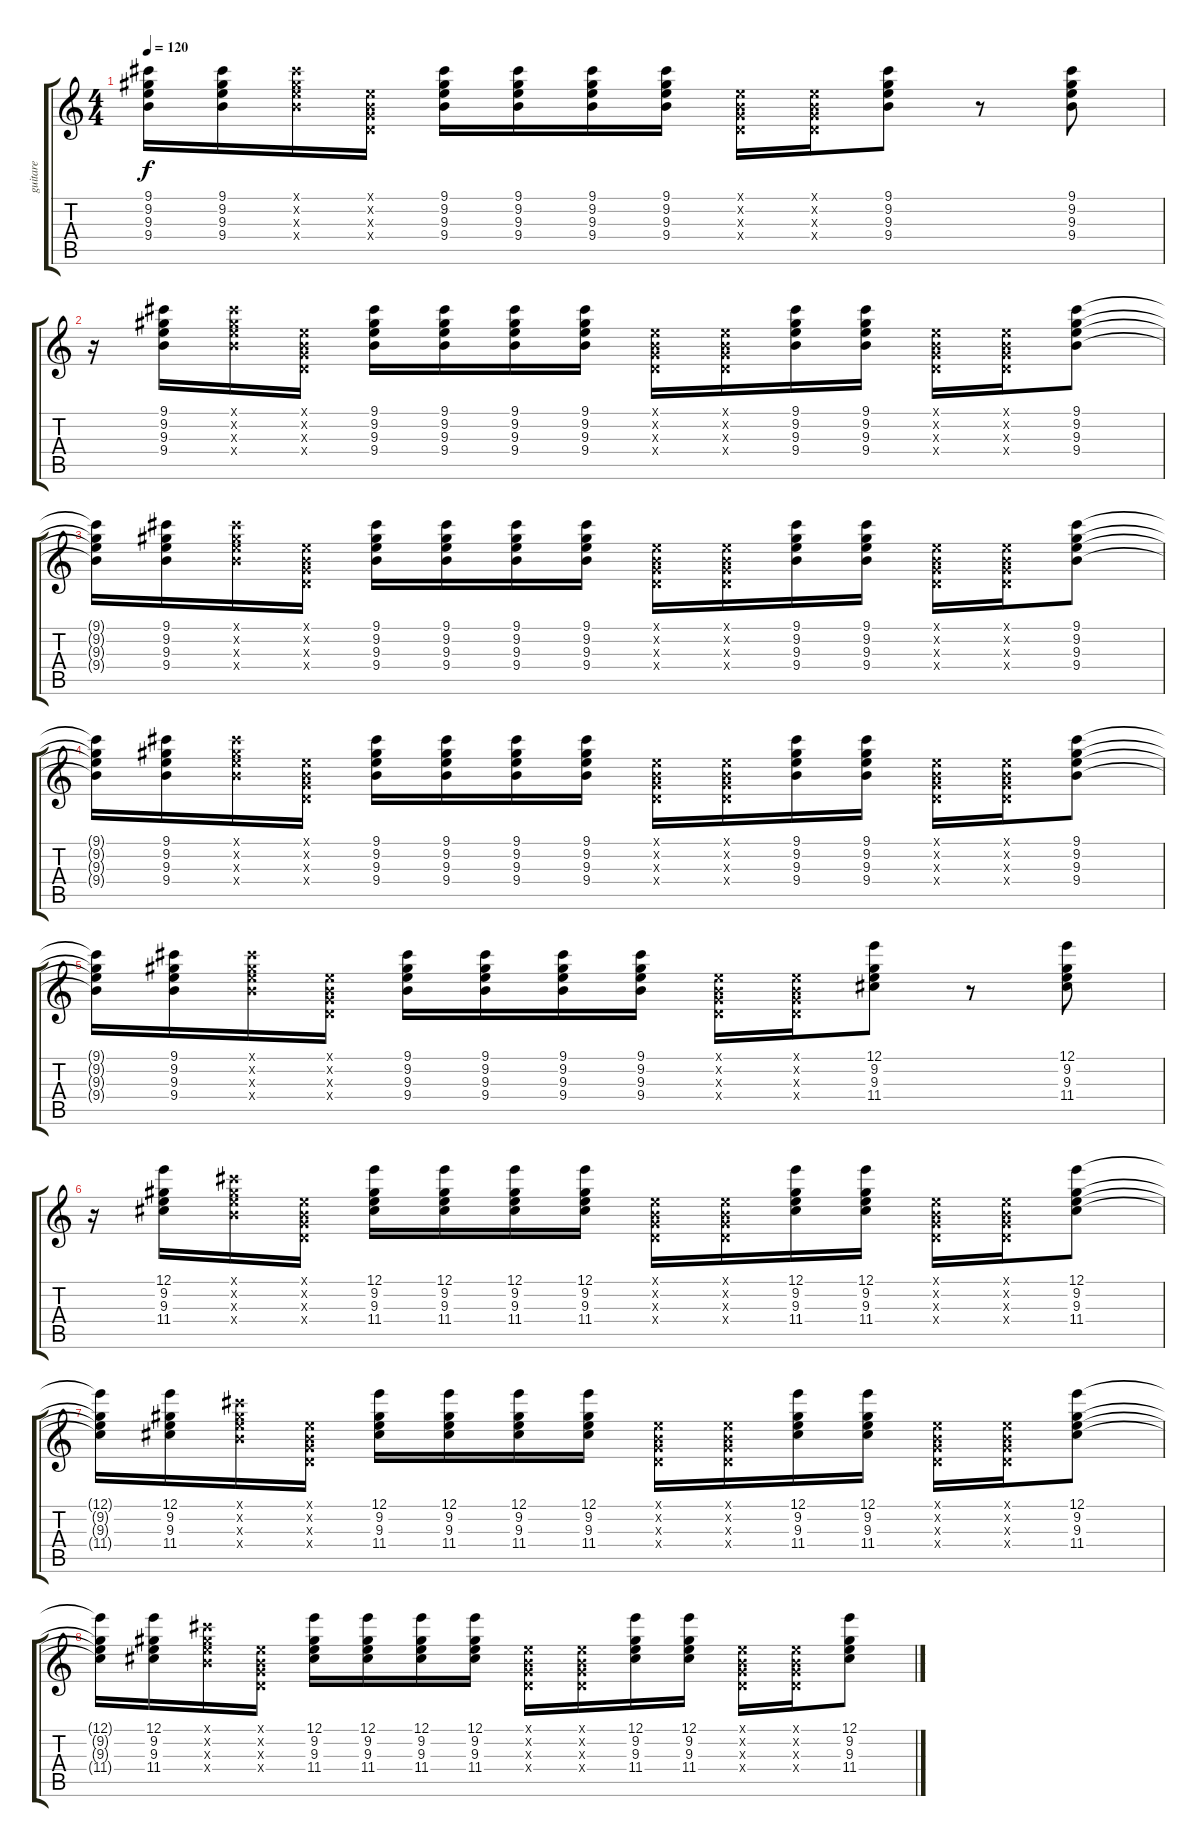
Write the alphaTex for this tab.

\track ("guitare" "guitare") {instrument overdrivenguitar}
\staff {score tabs}
\tuning (E4 B3 G3 D3 A2 E2) {hide}
\ts (4 4)
\tempo 120
\clef g2
\ks c
(9.1{t} 9.2{t} 9.3{t} 9.4{t}).16{dy f} (9.1 9.2 9.3 9.4).16 (9.1{x} 9.2{x} 9.3{x} 9.4{x}).16 (0.1{x} 0.2{x} 0.3{x} 0.4{x}).16 (9.1 9.2 9.3 9.4).16 (9.1 9.2 9.3 9.4).16 (9.1 9.2 9.3 9.4).16 (9.1 9.2 9.3 9.4).16 (0.1{x} 0.2{x} 0.3{x} 0.4{x}).16 (0.1{x} 0.2{x} 0.3{x} 0.4{x}).16 (9.1 9.2 9.3 9.4).8 r.8 (9.1 9.2 9.3 9.4).8 |
r.16 (9.1 9.2 9.3 9.4).16 (9.1{x} 9.2{x} 9.3{x} 9.4{x}).16 (0.1{x} 0.2{x} 0.3{x} 0.4{x}).16 (9.1 9.2 9.3 9.4).16 (9.1 9.2 9.3 9.4).16 (9.1 9.2 9.3 9.4).16 (9.1 9.2 9.3 9.4).16 (0.1{x} 0.2{x} 0.3{x} 0.4{x}).16 (0.1{x} 0.2{x} 0.3{x} 0.4{x}).16 (9.1 9.2 9.3 9.4).16 (9.1 9.2 9.3 9.4).16 (0.1{x} 0.2{x} 0.3{x} 0.4{x}).16 (0.1{x} 0.2{x} 0.3{x} 0.4{x}).16 (9.1 9.2 9.3 9.4).8 |
(9.1{t} 9.2{t} 9.3{t} 9.4{t}).16 (9.1 9.2 9.3 9.4).16 (9.1{x} 9.2{x} 9.3{x} 9.4{x}).16 (0.1{x} 0.2{x} 0.3{x} 0.4{x}).16 (9.1 9.2 9.3 9.4).16 (9.1 9.2 9.3 9.4).16 (9.1 9.2 9.3 9.4).16 (9.1 9.2 9.3 9.4).16 (0.1{x} 0.2{x} 0.3{x} 0.4{x}).16 (0.1{x} 0.2{x} 0.3{x} 0.4{x}).16 (9.1 9.2 9.3 9.4).16 (9.1 9.2 9.3 9.4).16 (0.1{x} 0.2{x} 0.3{x} 0.4{x}).16 (0.1{x} 0.2{x} 0.3{x} 0.4{x}).16 (9.1 9.2 9.3 9.4).8 |
(9.1{t} 9.2{t} 9.3{t} 9.4{t}).16 (9.1 9.2 9.3 9.4).16 (9.1{x} 9.2{x} 9.3{x} 9.4{x}).16 (0.1{x} 0.2{x} 0.3{x} 0.4{x}).16 (9.1 9.2 9.3 9.4).16 (9.1 9.2 9.3 9.4).16 (9.1 9.2 9.3 9.4).16 (9.1 9.2 9.3 9.4).16 (0.1{x} 0.2{x} 0.3{x} 0.4{x}).16 (0.1{x} 0.2{x} 0.3{x} 0.4{x}).16 (9.1 9.2 9.3 9.4).16 (9.1 9.2 9.3 9.4).16 (0.1{x} 0.2{x} 0.3{x} 0.4{x}).16 (0.1{x} 0.2{x} 0.3{x} 0.4{x}).16 (9.1 9.2 9.3 9.4).8 |
(9.1{t} 9.2{t} 9.3{t} 9.4{t}).16 (9.1 9.2 9.3 9.4).16 (9.1{x} 9.2{x} 9.3{x} 9.4{x}).16 (0.1{x} 0.2{x} 0.3{x} 0.4{x}).16 (9.1 9.2 9.3 9.4).16 (9.1 9.2 9.3 9.4).16 (9.1 9.2 9.3 9.4).16 (9.1 9.2 9.3 9.4).16 (0.1{x} 0.2{x} 0.3{x} 0.4{x}).16 (0.1{x} 0.2{x} 0.3{x} 0.4{x}).16 (12.1 9.2 9.3 11.4).8 r.8 (12.1 9.2 9.3 11.4).8 |
r.16 (12.1 9.2 9.3 11.4).16 (9.1{x} 9.2{x} 9.3{x} 9.4{x}).16 (0.1{x} 0.2{x} 0.3{x} 0.4{x}).16 (12.1 9.2 9.3 11.4).16 (12.1 9.2 9.3 11.4).16 (12.1 9.2 9.3 11.4).16 (12.1 9.2 9.3 11.4).16 (0.1{x} 0.2{x} 0.3{x} 0.4{x}).16 (0.1{x} 0.2{x} 0.3{x} 0.4{x}).16 (12.1 9.2 9.3 11.4).16 (12.1 9.2 9.3 11.4).16 (0.1{x} 0.2{x} 0.3{x} 0.4{x}).16 (0.1{x} 0.2{x} 0.3{x} 0.4{x}).16 (12.1 9.2 9.3 11.4).8 |
(12.1{t} 9.2{t} 9.3{t} 11.4{t}).16 (12.1 9.2 9.3 11.4).16 (9.1{x} 9.2{x} 9.3{x} 9.4{x}).16 (0.1{x} 0.2{x} 0.3{x} 0.4{x}).16 (12.1 9.2 9.3 11.4).16 (12.1 9.2 9.3 11.4).16 (12.1 9.2 9.3 11.4).16 (12.1 9.2 9.3 11.4).16 (0.1{x} 0.2{x} 0.3{x} 0.4{x}).16 (0.1{x} 0.2{x} 0.3{x} 0.4{x}).16 (12.1 9.2 9.3 11.4).16 (12.1 9.2 9.3 11.4).16 (0.1{x} 0.2{x} 0.3{x} 0.4{x}).16 (0.1{x} 0.2{x} 0.3{x} 0.4{x}).16 (12.1 9.2 9.3 11.4).8 |
(12.1{t} 9.2{t} 9.3{t} 11.4{t}).16 (12.1 9.2 9.3 11.4).16 (9.1{x} 9.2{x} 9.3{x} 9.4{x}).16 (0.1{x} 0.2{x} 0.3{x} 0.4{x}).16 (12.1 9.2 9.3 11.4).16 (12.1 9.2 9.3 11.4).16 (12.1 9.2 9.3 11.4).16 (12.1 9.2 9.3 11.4).16 (0.1{x} 0.2{x} 0.3{x} 0.4{x}).16 (0.1{x} 0.2{x} 0.3{x} 0.4{x}).16 (12.1 9.2 9.3 11.4).16 (12.1 9.2 9.3 11.4).16 (0.1{x} 0.2{x} 0.3{x} 0.4{x}).16 (0.1{x} 0.2{x} 0.3{x} 0.4{x}).16 (12.1 9.2 9.3 11.4).8
